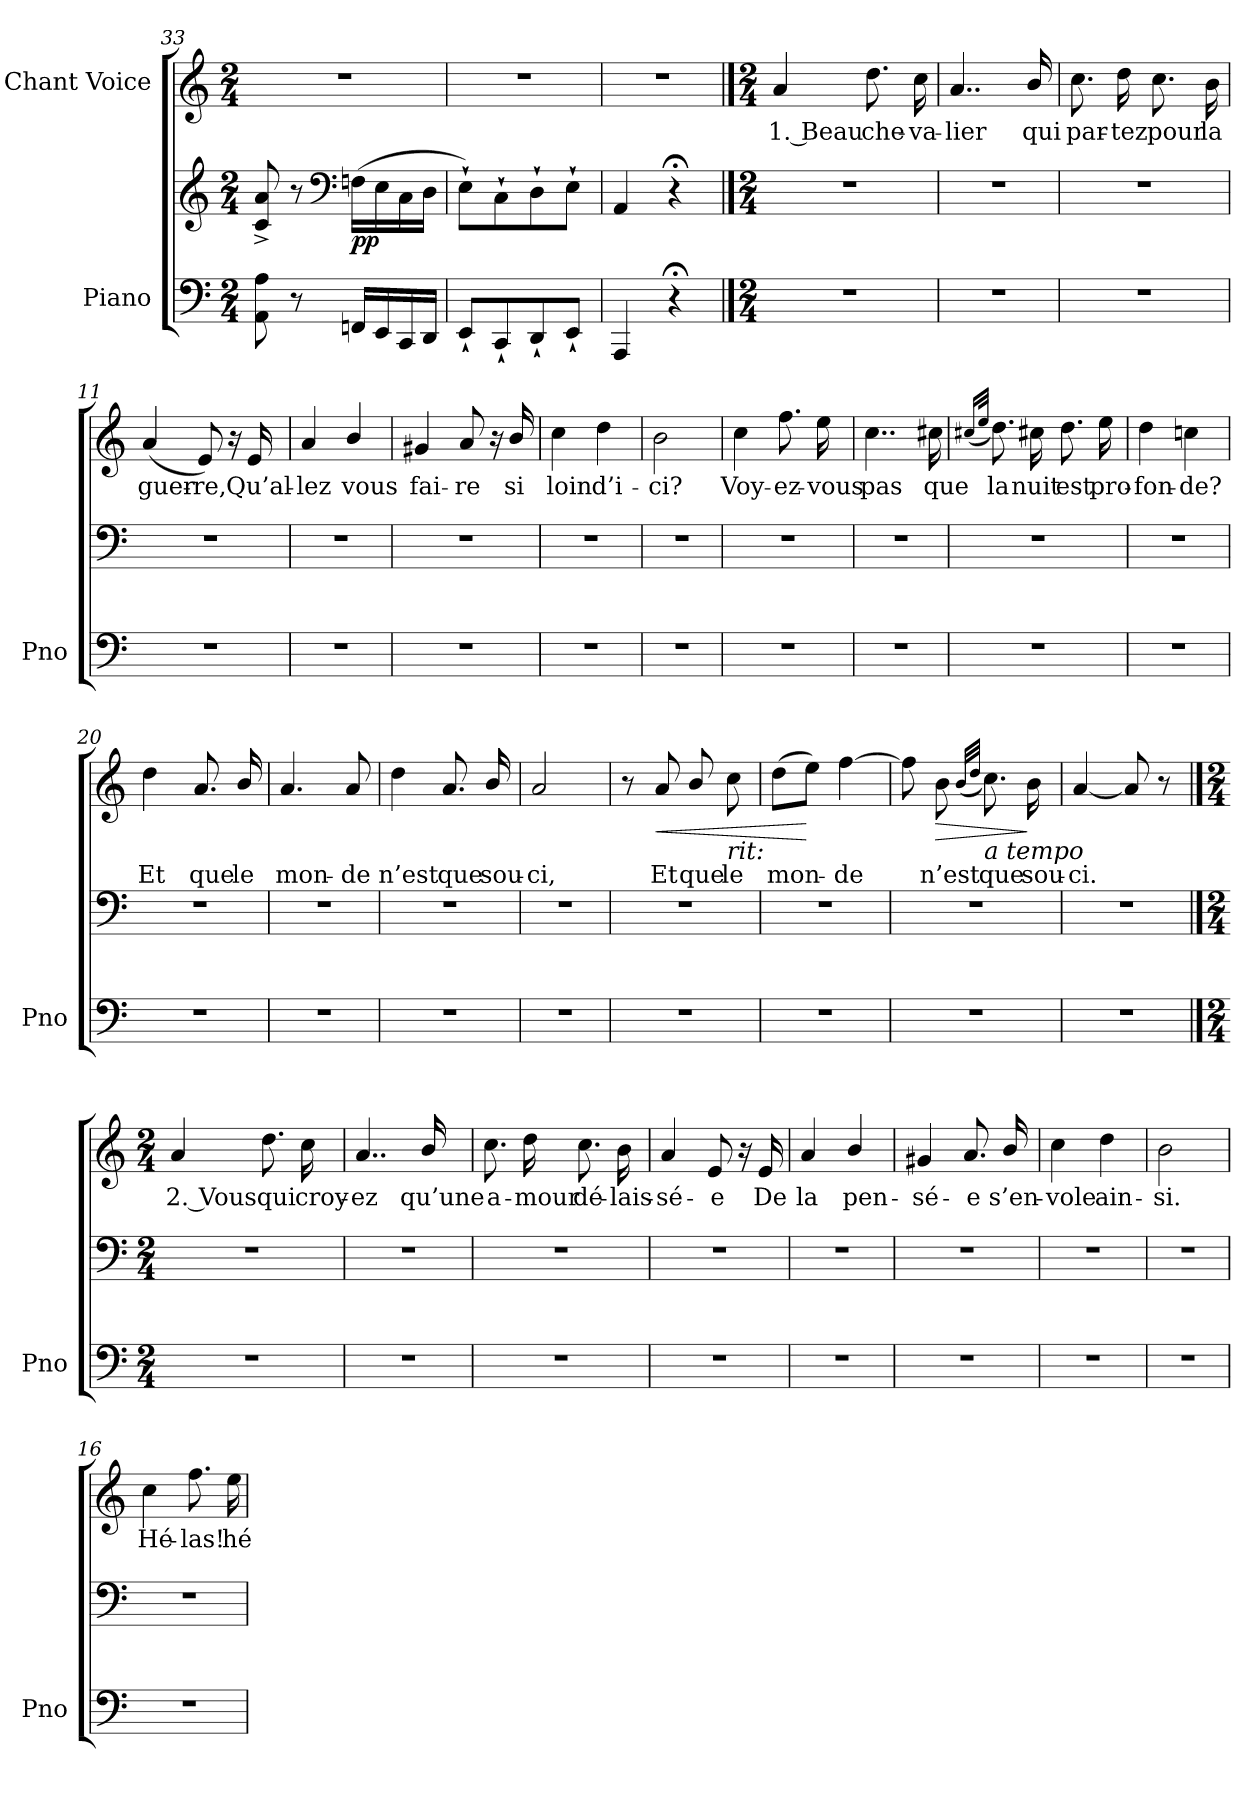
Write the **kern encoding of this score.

**kern	**kern	**dynam	**kern	**text	**dynam
*part2	*part2	*part2	*part1	*part1	*part1
*staff3	*staff2	*staff2/3	*staff1	*staff1	*staff1
*I"Piano	*	*	*I"Chant Voice	*	*
*I'Pno	*	*	*	*	*
*clefF4	*clefG2	*	*clefG2	*	*
*k[]	*k[]	*	*k[]	*	*
*M2/4	*M2/4	*	*M2/4	*	*
=33	=33	=33	=33	=33	=33
8AA\ 8A\	8c/^ 8a/^	.	2r	.	.
8r	8r	.	.	.	.
*	*clefF4	*	*	*	*
!	!	!LO:DY:b	!	!	!
16FFn/LL	(16Fn\LL	pp	.	.	.
16EE/	16E\	.	.	.	.
16CC/	16C\	.	.	.	.
16DD/JJ	16D\JJ	.	.	.	.
=34	=34	=34	=34	=34	=34
8EE`/L	8E`\L)	.	2r	.	.
8CC`/	8C`\	.	.	.	.
8DD`/	8D`\	.	.	.	.
8EE`/J	8E`\J	.	.	.	.
=35	=35	=35	=35	=35	=35
4AAA/	4AA/	.	2r	.	.
4r;<	4r;<	.	.	.	.
!!LO:PB:g=z
==8	==8	==8	==8	==8	==8
*stria5	*stria5	*	*	*	*
*M2/4	*M2/4	*	*M2/4	*	*
!	!	!	!	!LO:LY:b	!
2r	2r	.	4a/	1. Beau	.
!	!	!	!	!LO:LY:b	!
.	.	.	8.dd\	che-	.
!	!	!	!	!LO:LY:b	!
.	.	.	16cc\	-va-	.
=9	=9	=9	=9	=9	=9
!	!	!	!	!LO:LY:b	!
2r	2r	.	4..a/	-lier	.
!	!	!	!	!LO:LY:b	!
.	.	.	16b/	qui	.
=10	=10	=10	=10	=10	=10
!	!	!	!	!LO:LY:b	!
2r	2r	.	8.cc\	par-	.
!	!	!	!	!LO:LY:b	!
.	.	.	16dd\	-tez	.
!	!	!	!	!LO:LY:b	!
.	.	.	8.cc\	pour	.
!	!	!	!	!LO:LY:b	!
.	.	.	16b\	la	.
=11	=11	=11	=11	=11	=11
!	!	!	!	!LO:LY:b	!
2r	2r	.	(4a/	guer-	.
!	!	!	!	!LO:LY:b	!
.	.	.	8e/)	-re,	.
.	.	.	16r	.	.
!	!	!	!	!LO:LY:b	!
.	.	.	16e/	Qu’al-	.
!!LO:LB:g=z
=12	=12	=12	=12	=12	=12
!	!	!	!	!LO:LY:b	!
2r	2r	.	4a/	-lez	.
!	!	!	!	!LO:LY:b	!
.	.	.	4b/	vous	.
=13	=13	=13	=13	=13	=13
!	!	!	!	!LO:LY:b	!
2r	2r	.	4g#X/	fai-	.
!	!	!	!	!LO:LY:b	!
.	.	.	8a/	-re	.
.	.	.	16r	.	.
!	!	!	!	!LO:LY:b	!
.	.	.	16b/	si	.
=14	=14	=14	=14	=14	=14
!	!	!	!	!LO:LY:b	!
2r	2r	.	4cc\	loin	.
!	!	!	!	!LO:LY:b	!
.	.	.	4dd\	d’i-	.
=15	=15	=15	=15	=15	=15
!	!	!	!	!LO:LY:b	!
2r	2r	.	2b\	-ci?	.
=16	=16	=16	=16	=16	=16
!	!	!	!	!LO:LY:b	!
2r	2r	.	4cc\	Voy-	.
!	!	!	!	!LO:LY:b	!
.	.	.	8.ff\	-ez-	.
!	!	!	!	!LO:LY:b	!
.	.	.	16ee\	-vous	.
=17	=17	=17	=17	=17	=17
!	!	!	!	!LO:LY:b	!
2r	2r	.	4..cc\	pas	.
!	!	!	!	!LO:LY:b	!
.	.	.	16cc#X\	que	.
!!LO:LB:g=z
=18	=18	=18	=18	=18	=18
.	.	.	(16qcc#X/LL	.	.
.	.	.	32qee/JJk	.	.
!	!	!	!	!LO:LY:b	!
2r	2r	.	8.dd\)	la	.
!	!	!	!	!LO:LY:b	!
.	.	.	16cc#\	nuit	.
!	!	!	!	!LO:LY:b	!
.	.	.	8.dd\	est	.
!	!	!	!	!LO:LY:b	!
.	.	.	16ee\	pro-	.
=19	=19	=19	=19	=19	=19
!	!	!	!	!LO:LY:b	!
2r	2r	.	4dd\	-fon-	.
!	!	!	!	!LO:LY:b	!
.	.	.	4ccn\	-de?	.
=20	=20	=20	=20	=20	=20
!	!	!	!	!LO:LY:b	!
2r	2r	.	4dd\	Et	.
!	!	!	!	!LO:LY:b	!
.	.	.	8.a/	que	.
!	!	!	!	!LO:LY:b	!
.	.	.	16b/	le	.
=21	=21	=21	=21	=21	=21
!	!	!	!	!LO:LY:b	!
2r	2r	.	4.a/	mon-	.
!	!	!	!	!LO:LY:b	!
.	.	.	8a/	-de	.
=22	=22	=22	=22	=22	=22
!	!	!	!	!LO:LY:b	!
2r	2r	.	4dd\	n’est	.
!	!	!	!	!LO:LY:b	!
.	.	.	8.a/	que	.
!	!	!	!	!LO:LY:b	!
.	.	.	16b/	sou-	.
!!LO:LB:g=z
=23	=23	=23	=23	=23	=23
!	!	!	!	!LO:LY:b	!
2r	2r	.	2a/	-ci,	.
=24	=24	=24	=24	=24	=24
2r	2r	.	8r	.	.
!	!	!	!	!LO:LY:b	!LO:HP:b
.	.	.	8a/	Et	<
!	!	!	!	!LO:LY:b	!
.	.	.	8b/	que	.
!	!	!	!LO:TX:b:i:t=rit&colon;	!	!
!	!	!	!	!LO:LY:b	!
.	.	.	8cc\	le	.
=25	=25	=25	=25	=25	=25
!	!	!	!	!LO:LY:b	!
2r	2r	.	(8dd\L	mon-	.
.	.	.	8ee\J)	.	[
!	!	!	!	!LO:LY:b	!
.	.	.	[4ff\	-de	.
=26	=26	=26	=26	=26	=26
2r	2r	.	8ff\]	.	.
!	!	!	!	!LO:LY:b	!LO:HP:b
.	.	.	8b\	n’est	>
.	.	.	(32qb/LLL	.	.
.	.	.	32qdd/JJJ	.	.
!	!	!	!LO:TX:b:i:t=a tempo	!	!
!	!	!	!	!LO:LY:b	!
.	.	.	8.cc\)	que	.
!	!	!	!	!LO:LY:b	!
.	.	.	16b\	sou-	]
=27	=27	=27	=27	=27	=27
!	!	!	!	!LO:LY:b	!
2r	2r	.	[4a/	-ci.	.
.	.	.	8a/]	.	.
.	.	.	8r	.	.
!!LO:LB:g=z
==8	==8	==8	==8	==8	==8
*stria5	*stria5	*	*	*	*
*M2/4	*M2/4	*	*M2/4	*	*
!	!	!	!	!LO:LY:b	!
2r	2r	.	4a/	2. Vous	.
!	!	!	!	!LO:LY:b	!
.	.	.	8.dd\	qui	.
!	!	!	!	!LO:LY:b	!
.	.	.	16cc\	croy-	.
=9	=9	=9	=9	=9	=9
!	!	!	!	!LO:LY:b	!
2r	2r	.	4..a/	-ez	.
!	!	!	!	!LO:LY:b	!
.	.	.	16b/	qu’une	.
=10	=10	=10	=10	=10	=10
!	!	!	!	!LO:LY:b	!
2r	2r	.	8.cc\	a-	.
!	!	!	!	!LO:LY:b	!
.	.	.	16dd\	-mour	.
!	!	!	!	!LO:LY:b	!
.	.	.	8.cc\	dé-	.
!	!	!	!	!LO:LY:b	!
.	.	.	16b\	-lais-	.
=11	=11	=11	=11	=11	=11
!	!	!	!	!LO:LY:b	!
2r	2r	.	4a/	-sé-	.
!	!	!	!	!LO:LY:b	!
.	.	.	8e/	-e	.
.	.	.	16r	.	.
!	!	!	!	!LO:LY:b	!
.	.	.	16e/	De	.
!!LO:LB:g=z
=12	=12	=12	=12	=12	=12
!	!	!	!	!LO:LY:b	!
2r	2r	.	4a/	la	.
!	!	!	!	!LO:LY:b	!
.	.	.	4b/	pen-	.
=13	=13	=13	=13	=13	=13
!	!	!	!	!LO:LY:b	!
2r	2r	.	4g#X/	-sé-	.
!	!	!	!	!LO:LY:b	!
.	.	.	8.a/	-e	.
!	!	!	!	!LO:LY:b	!
.	.	.	16b/	s’en-	.
=14	=14	=14	=14	=14	=14
!	!	!	!	!LO:LY:b	!
2r	2r	.	4cc\	-vole	.
!	!	!	!	!LO:LY:b	!
.	.	.	4dd\	ain-	.
=15	=15	=15	=15	=15	=15
!	!	!	!	!LO:LY:b	!
2r	2r	.	2b\	-si.	.
=16	=16	=16	=16	=16	=16
!	!	!	!	!LO:LY:b	!
2r	2r	.	4cc\	Hé-	.
!	!	!	!	!LO:LY:b	!
.	.	.	8.ff\	-las!	.
!	!	!	!	!LO:LY:b	!
.	.	.	16ee\	hé-	.
=	=	=	=	=	=
*-	*-	*-	*-	*-	*-
